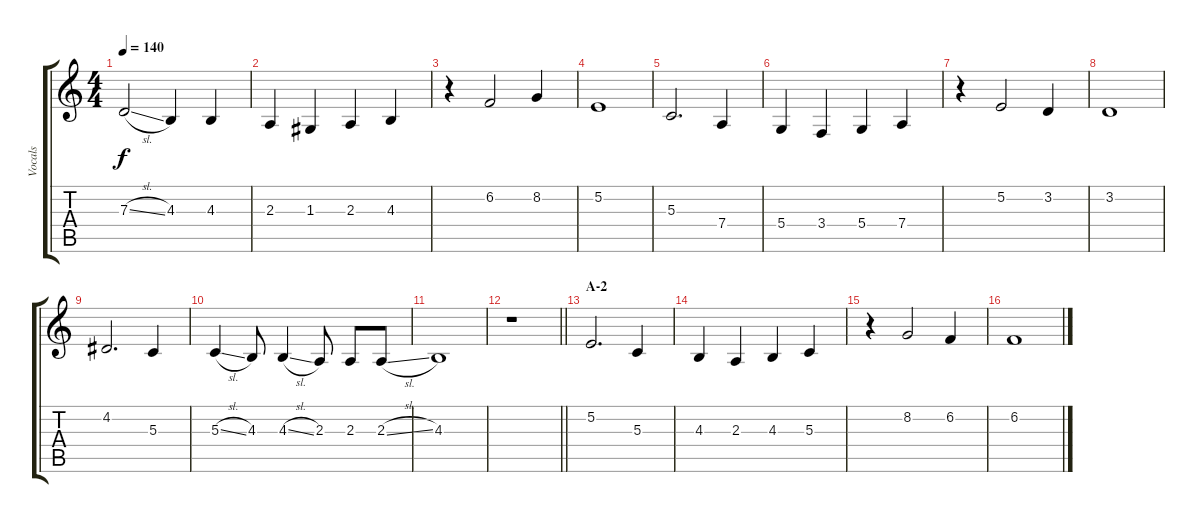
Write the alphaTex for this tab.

\track ("Vocals" "Vocals") {instrument voiceoohs}
\staff {score tabs}
\tuning (E4 B3 G3 D3 A2 E2) {hide}
\ts (4 4)
\tempo 140
\clef g2
\ks c
7.3{sl}.2{dy f} 4.3.4 4.3.4 |
2.3.4 1.3.4 2.3.4 4.3.4 |
r.4 6.2.2 8.2.4 |
5.2.1 |
5.3.2{d} 7.4.4 |
5.4.4 3.4.4 5.4.4 7.4.4 |
r.4 5.2.2 3.2.4 |
3.2.1 |
4.2.2{d} 5.3.4 |
5.3{sl}.4 4.3.8 4.3{sl}.4 2.3.8 2.3.8 2.3{sl}.8 |
4.3.1 |
\barLineRight lightlight
r.1 |
\section ("" "A-2")
5.2.2{d} 5.3.4 |
4.3.4 2.3.4 4.3.4 5.3.4 |
r.4 8.2.2 6.2.4 |
6.2.1
